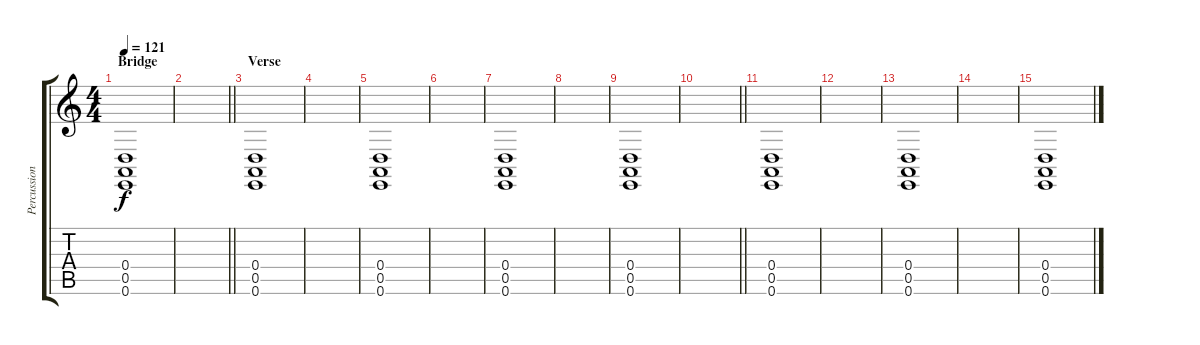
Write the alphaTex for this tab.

\track ("Percussion" "Percussion") {instrument taikodrum}
\staff {score tabs}
\tuning (E4 B3 G3 D3 A2 E2) {hide}
\ts (4 4)
\section ("" "Bridge")
\tempo 121
\clef g2
\ks c
(0.4 0.5 0.6).1{dy f} |
\barLineRight lightlight
|
\section ("" "Verse")
(0.4 0.5 0.6).1 |
|
(0.4 0.5 0.6).1 |
|
(0.4 0.5 0.6).1 |
|
(0.4 0.5 0.6).1 |
\barLineRight lightlight
|
(0.4 0.5 0.6).1 |
|
(0.4 0.5 0.6).1 |
|
(0.4 0.5 0.6).1
